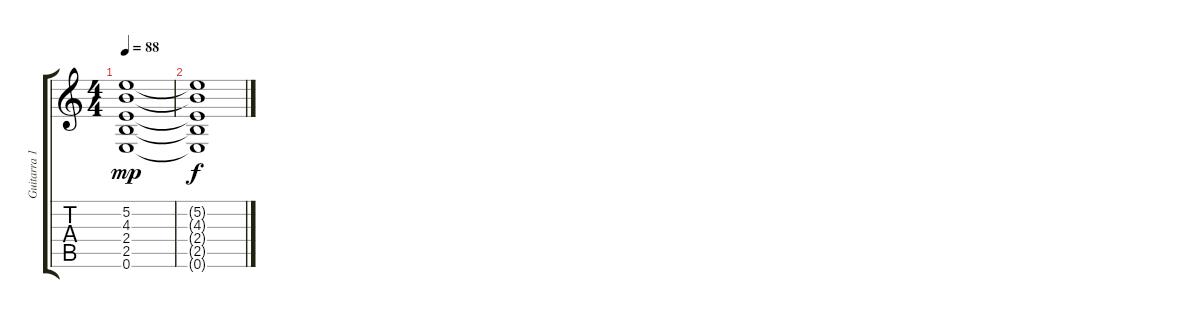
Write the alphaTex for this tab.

\track ("Guitarra 1" "Guitarra 1") {instrument electricguitarclean}
\staff {score tabs}
\tuning (E4 B3 G3 D3 A2 E2) {hide}
\ts (4 4)
\tempo 88
\clef g2
\ks c
(5.2 4.3 2.4 2.5 0.6).1{dy mp} |
(5.2{t} 4.3{t} 2.4{t} 2.5{t} 0.6{t}).1{dy f}
